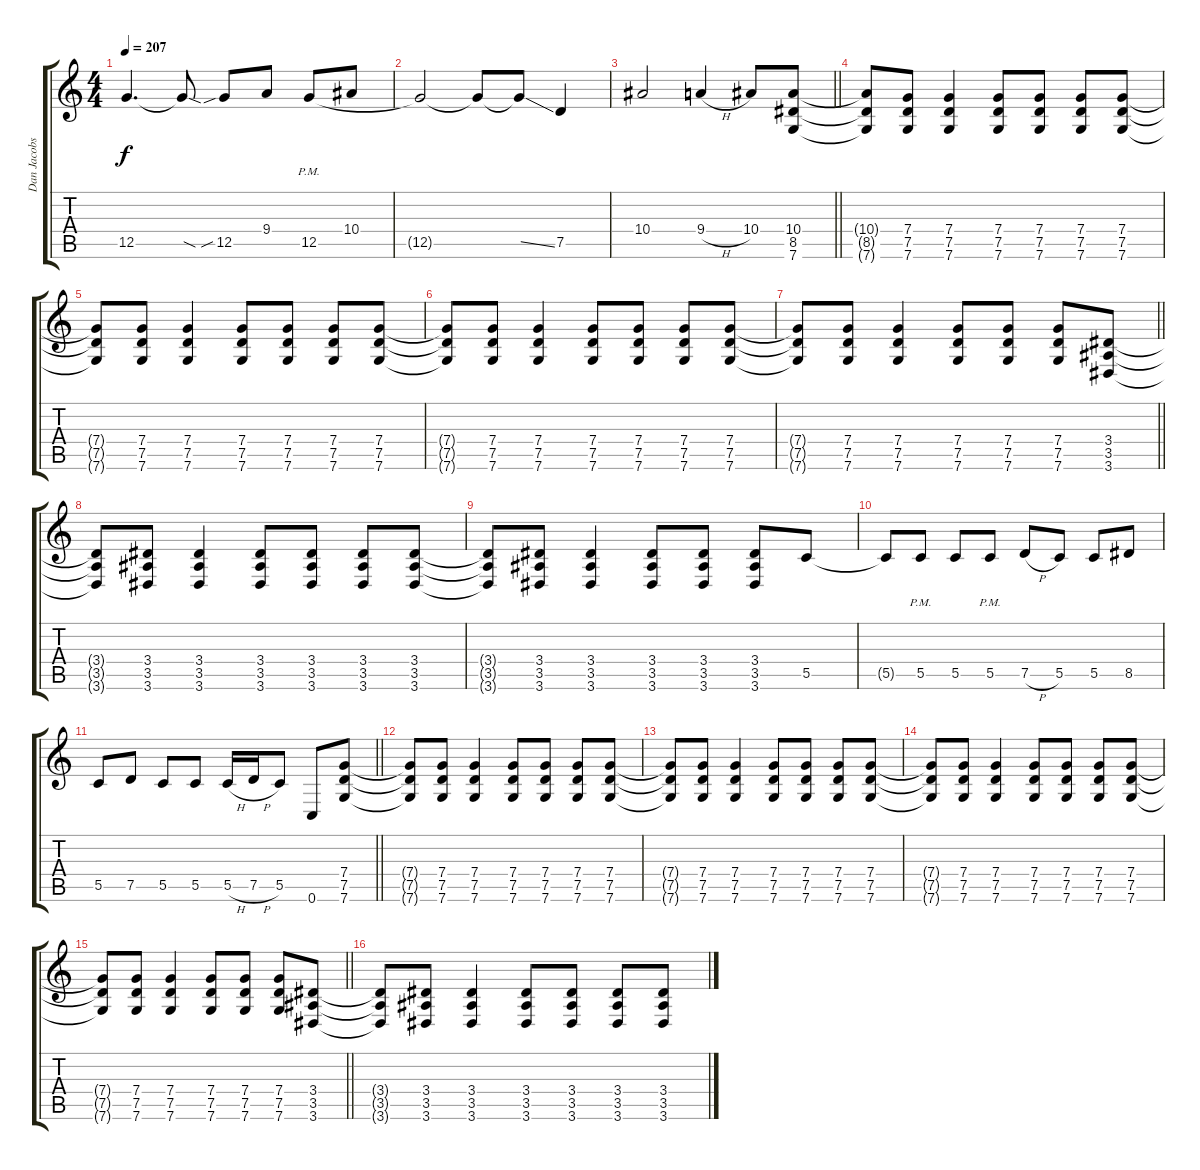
\track ("Dan Jacobs" "Dan Jacobs") {instrument distortionguitar}
\staff {score tabs}
\tuning (D4 A3 F3 C3 G2 C2) {hide}
\ts (4 4)
\tempo 207
\clef g2
\ks c
12.5{t}.4{d dy f} 12.5{sod t}.8 12.5{sib}.8 9.4.8 12.5{pm}.8 10.4.8 |
12.5{t}.2 12.5{t}.8 12.5{ss t}.8 7.5.4 |
\barLineRight lightlight
10.4.2 9.4{h}.4 10.4.8 (10.4 8.5 7.6).8 |
(10.4{t} 8.5{t} 7.6{t}).8 (7.4 7.5 7.6).8 (7.4 7.5 7.6).4 (7.4 7.5 7.6).8 (7.4 7.5 7.6).8 (7.4 7.5 7.6).8 (7.4 7.5 7.6).8 |
(7.4{t} 7.5{t} 7.6{t}).8 (7.4 7.5 7.6).8 (7.4 7.5 7.6).4 (7.4 7.5 7.6).8 (7.4 7.5 7.6).8 (7.4 7.5 7.6).8 (7.4 7.5 7.6).8 |
(7.4{t} 7.5{t} 7.6{t}).8 (7.4 7.5 7.6).8 (7.4 7.5 7.6).4 (7.4 7.5 7.6).8 (7.4 7.5 7.6).8 (7.4 7.5 7.6).8 (7.4 7.5 7.6).8 |
\barLineRight lightlight
(7.4{t} 7.5{t} 7.6{t}).8 (7.4 7.5 7.6).8 (7.4 7.5 7.6).4 (7.4 7.5 7.6).8 (7.4 7.5 7.6).8 (7.4 7.5 7.6).8 (3.4 3.5 3.6).8 |
(3.4{t} 3.5{t} 3.6{t}).8 (3.4 3.5 3.6).8 (3.4 3.5 3.6).4 (3.4 3.5 3.6).8 (3.4 3.5 3.6).8 (3.4 3.5 3.6).8 (3.4 3.5 3.6).8 |
(3.4{t} 3.5{t} 3.6{t}).8 (3.4 3.5 3.6).8 (3.4 3.5 3.6).4 (3.4 3.5 3.6).8 (3.4 3.5 3.6).8 (3.4 3.5 3.6).8 5.5.8 |
5.5{t}.8 5.5{pm}.8 5.5.8 5.5{pm}.8 7.5{h}.8 5.5.8 5.5.8 8.5.8 |
\barLineRight lightlight
5.5.8 7.5.8 5.5.8 5.5.8 5.5{h}.16 7.5{h}.16 5.5.8 0.6.8 (7.4 7.5 7.6).8 |
(7.4{t} 7.5{t} 7.6{t}).8 (7.4 7.5 7.6).8 (7.4 7.5 7.6).4 (7.4 7.5 7.6).8 (7.4 7.5 7.6).8 (7.4 7.5 7.6).8 (7.4 7.5 7.6).8 |
(7.4{t} 7.5{t} 7.6{t}).8 (7.4 7.5 7.6).8 (7.4 7.5 7.6).4 (7.4 7.5 7.6).8 (7.4 7.5 7.6).8 (7.4 7.5 7.6).8 (7.4 7.5 7.6).8 |
(7.4{t} 7.5{t} 7.6{t}).8 (7.4 7.5 7.6).8 (7.4 7.5 7.6).4 (7.4 7.5 7.6).8 (7.4 7.5 7.6).8 (7.4 7.5 7.6).8 (7.4 7.5 7.6).8 |
\barLineRight lightlight
(7.4{t} 7.5{t} 7.6{t}).8 (7.4 7.5 7.6).8 (7.4 7.5 7.6).4 (7.4 7.5 7.6).8 (7.4 7.5 7.6).8 (7.4 7.5 7.6).8 (3.4 3.5 3.6).8 |
(3.4{t} 3.5{t} 3.6{t}).8 (3.4 3.5 3.6).8 (3.4 3.5 3.6).4 (3.4 3.5 3.6).8 (3.4 3.5 3.6).8 (3.4 3.5 3.6).8 (3.4 3.5 3.6).8
